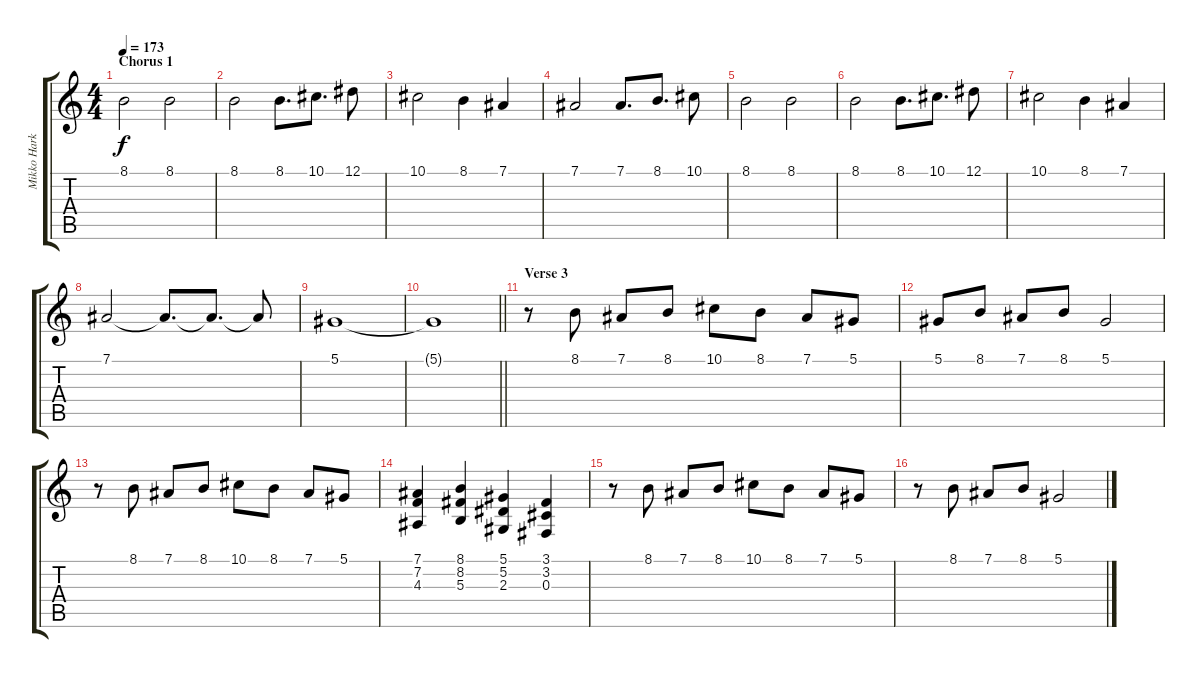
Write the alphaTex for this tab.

\track ("Mikko Harkin - Keyboard I" "Mikko Hark") {instrument lead2sawtooth}
\staff {score tabs}
\tuning (Eb4 Bb3 Gb3 Db3 Ab2 Eb2) {hide}
\ts (4 4)
\section ("" "Chorus 1")
\tempo 173
\clef g2
\ks c
8.1.2{dy f} 8.1.2 |
8.1.2 8.1.8{d} 10.1.8{d} 12.1.8 |
10.1.2 8.1.4 7.1.4 |
7.1.2 7.1.8{d} 8.1.8{d} 10.1.8 |
8.1.2 8.1.2 |
8.1.2 8.1.8{d} 10.1.8{d} 12.1.8 |
10.1.2 8.1.4 7.1.4 |
7.1.2 7.1{t}.8{d} 7.1{t}.8{d} 7.1{t}.8 |
5.1.1 |
\barLineRight lightlight
5.1{t}.1 |
\section ("" "Verse 3")
\ks aminor
r.8 8.1.8 7.1.8 8.1.8 10.1.8 8.1.8 7.1.8 5.1.8 |
5.1.8 8.1.8 7.1.8 8.1.8 5.1.2 |
r.8 8.1.8 7.1.8 8.1.8 10.1.8 8.1.8 7.1.8 5.1.8 |
(7.1 7.2 4.3).4 (8.1 8.2 5.3).4 (5.1 5.2 2.3).4 (3.1 3.2 0.3).4 |
r.8 8.1.8 7.1.8 8.1.8 10.1.8 8.1.8 7.1.8 5.1.8 |
r.8 8.1.8 7.1.8 8.1.8 5.1.2
